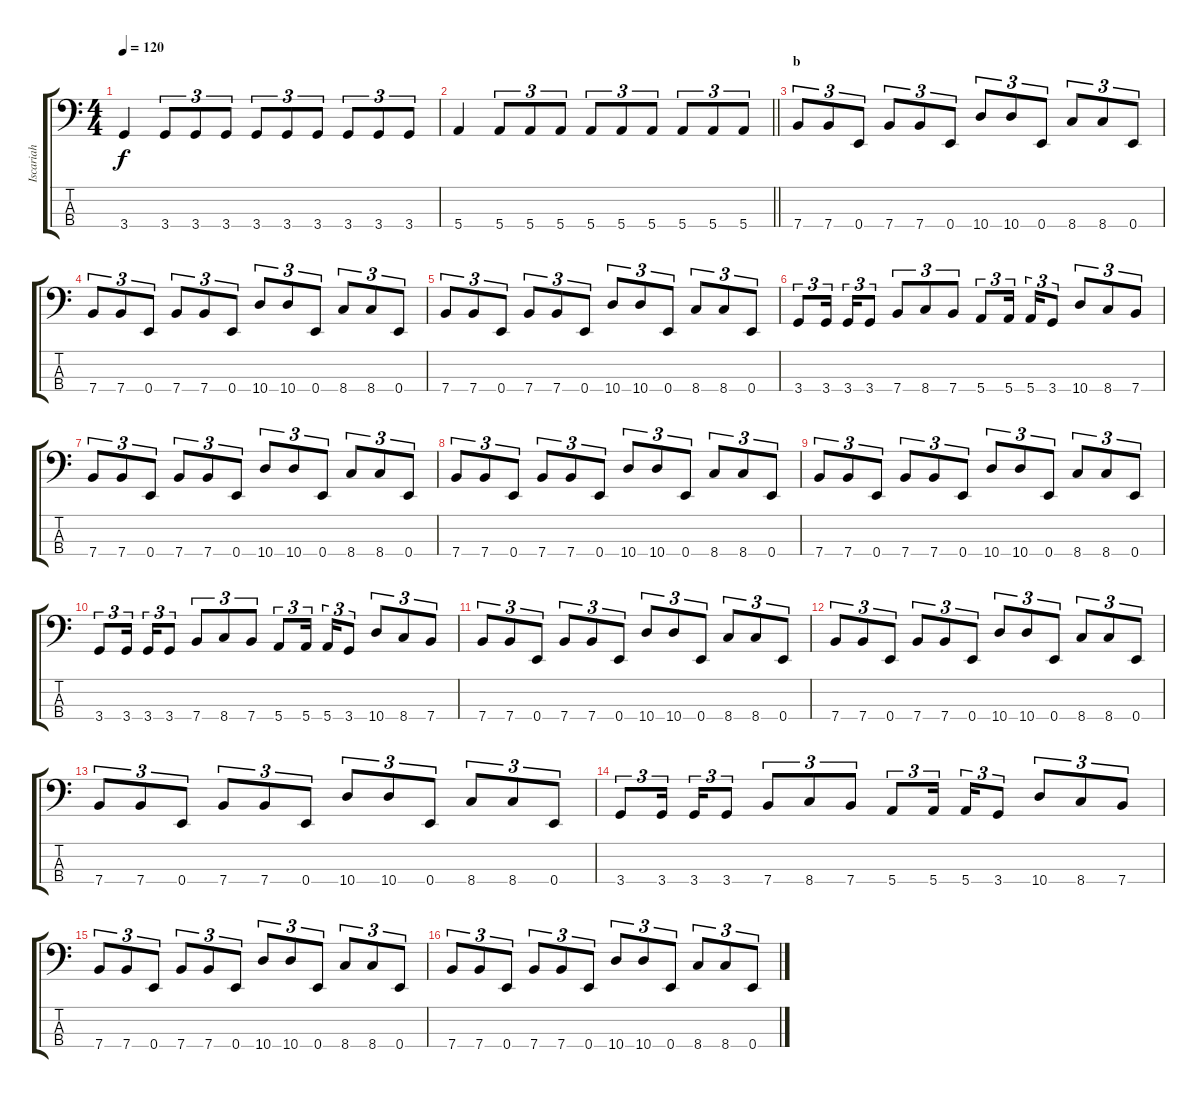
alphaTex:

\track ("Iscariah" "Iscariah") {instrument electricbassfinger}
\staff {score tabs}
\tuning (G2 D2 A1 E1) {hide}
\ts (4 4)
\tempo 120
\clef f4
\ks c
3.4.4{dy f} 3.4.8{tu (3 2)} 3.4.8{tu (3 2)} 3.4.8{tu (3 2)} 3.4.8{tu (3 2)} 3.4.8{tu (3 2)} 3.4.8{tu (3 2)} 3.4.8{tu (3 2)} 3.4.8{tu (3 2)} 3.4.8{tu (3 2)} |
\barLineRight lightlight
5.4.4 5.4.8{tu (3 2)} 5.4.8{tu (3 2)} 5.4.8{tu (3 2)} 5.4.8{tu (3 2)} 5.4.8{tu (3 2)} 5.4.8{tu (3 2)} 5.4.8{tu (3 2)} 5.4.8{tu (3 2)} 5.4.8{tu (3 2)} |
\section ("" "b")
7.4.8{tu (3 2)} 7.4.8{tu (3 2)} 0.4.8{tu (3 2)} 7.4.8{tu (3 2)} 7.4.8{tu (3 2)} 0.4.8{tu (3 2)} 10.4.8{tu (3 2)} 10.4.8{tu (3 2)} 0.4.8{tu (3 2)} 8.4.8{tu (3 2)} 8.4.8{tu (3 2)} 0.4.8{tu (3 2)} |
7.4.8{tu (3 2)} 7.4.8{tu (3 2)} 0.4.8{tu (3 2)} 7.4.8{tu (3 2)} 7.4.8{tu (3 2)} 0.4.8{tu (3 2)} 10.4.8{tu (3 2)} 10.4.8{tu (3 2)} 0.4.8{tu (3 2)} 8.4.8{tu (3 2)} 8.4.8{tu (3 2)} 0.4.8{tu (3 2)} |
7.4.8{tu (3 2)} 7.4.8{tu (3 2)} 0.4.8{tu (3 2)} 7.4.8{tu (3 2)} 7.4.8{tu (3 2)} 0.4.8{tu (3 2)} 10.4.8{tu (3 2)} 10.4.8{tu (3 2)} 0.4.8{tu (3 2)} 8.4.8{tu (3 2)} 8.4.8{tu (3 2)} 0.4.8{tu (3 2)} |
3.4.8{tu (3 2)} 3.4.16{tu (3 2) beam splitsecondary} 3.4.16{tu (3 2)} 3.4.8{tu (3 2)} 7.4.8{tu (3 2)} 8.4.8{tu (3 2)} 7.4.8{tu (3 2)} 5.4.8{tu (3 2)} 5.4.16{tu (3 2) beam splitsecondary} 5.4.16{tu (3 2)} 3.4.8{tu (3 2)} 10.4.8{tu (3 2)} 8.4.8{tu (3 2)} 7.4.8{tu (3 2)} |
7.4.8{tu (3 2)} 7.4.8{tu (3 2)} 0.4.8{tu (3 2)} 7.4.8{tu (3 2)} 7.4.8{tu (3 2)} 0.4.8{tu (3 2)} 10.4.8{tu (3 2)} 10.4.8{tu (3 2)} 0.4.8{tu (3 2)} 8.4.8{tu (3 2)} 8.4.8{tu (3 2)} 0.4.8{tu (3 2)} |
7.4.8{tu (3 2)} 7.4.8{tu (3 2)} 0.4.8{tu (3 2)} 7.4.8{tu (3 2)} 7.4.8{tu (3 2)} 0.4.8{tu (3 2)} 10.4.8{tu (3 2)} 10.4.8{tu (3 2)} 0.4.8{tu (3 2)} 8.4.8{tu (3 2)} 8.4.8{tu (3 2)} 0.4.8{tu (3 2)} |
7.4.8{tu (3 2)} 7.4.8{tu (3 2)} 0.4.8{tu (3 2)} 7.4.8{tu (3 2)} 7.4.8{tu (3 2)} 0.4.8{tu (3 2)} 10.4.8{tu (3 2)} 10.4.8{tu (3 2)} 0.4.8{tu (3 2)} 8.4.8{tu (3 2)} 8.4.8{tu (3 2)} 0.4.8{tu (3 2)} |
3.4.8{tu (3 2)} 3.4.16{tu (3 2) beam splitsecondary} 3.4.16{tu (3 2)} 3.4.8{tu (3 2)} 7.4.8{tu (3 2)} 8.4.8{tu (3 2)} 7.4.8{tu (3 2)} 5.4.8{tu (3 2)} 5.4.16{tu (3 2) beam splitsecondary} 5.4.16{tu (3 2)} 3.4.8{tu (3 2)} 10.4.8{tu (3 2)} 8.4.8{tu (3 2)} 7.4.8{tu (3 2)} |
7.4.8{tu (3 2)} 7.4.8{tu (3 2)} 0.4.8{tu (3 2)} 7.4.8{tu (3 2)} 7.4.8{tu (3 2)} 0.4.8{tu (3 2)} 10.4.8{tu (3 2)} 10.4.8{tu (3 2)} 0.4.8{tu (3 2)} 8.4.8{tu (3 2)} 8.4.8{tu (3 2)} 0.4.8{tu (3 2)} |
7.4.8{tu (3 2)} 7.4.8{tu (3 2)} 0.4.8{tu (3 2)} 7.4.8{tu (3 2)} 7.4.8{tu (3 2)} 0.4.8{tu (3 2)} 10.4.8{tu (3 2)} 10.4.8{tu (3 2)} 0.4.8{tu (3 2)} 8.4.8{tu (3 2)} 8.4.8{tu (3 2)} 0.4.8{tu (3 2)} |
7.4.8{tu (3 2)} 7.4.8{tu (3 2)} 0.4.8{tu (3 2)} 7.4.8{tu (3 2)} 7.4.8{tu (3 2)} 0.4.8{tu (3 2)} 10.4.8{tu (3 2)} 10.4.8{tu (3 2)} 0.4.8{tu (3 2)} 8.4.8{tu (3 2)} 8.4.8{tu (3 2)} 0.4.8{tu (3 2)} |
3.4.8{tu (3 2)} 3.4.16{tu (3 2) beam splitsecondary} 3.4.16{tu (3 2)} 3.4.8{tu (3 2)} 7.4.8{tu (3 2)} 8.4.8{tu (3 2)} 7.4.8{tu (3 2)} 5.4.8{tu (3 2)} 5.4.16{tu (3 2) beam splitsecondary} 5.4.16{tu (3 2)} 3.4.8{tu (3 2)} 10.4.8{tu (3 2)} 8.4.8{tu (3 2)} 7.4.8{tu (3 2)} |
7.4.8{tu (3 2)} 7.4.8{tu (3 2)} 0.4.8{tu (3 2)} 7.4.8{tu (3 2)} 7.4.8{tu (3 2)} 0.4.8{tu (3 2)} 10.4.8{tu (3 2)} 10.4.8{tu (3 2)} 0.4.8{tu (3 2)} 8.4.8{tu (3 2)} 8.4.8{tu (3 2)} 0.4.8{tu (3 2)} |
7.4.8{tu (3 2)} 7.4.8{tu (3 2)} 0.4.8{tu (3 2)} 7.4.8{tu (3 2)} 7.4.8{tu (3 2)} 0.4.8{tu (3 2)} 10.4.8{tu (3 2)} 10.4.8{tu (3 2)} 0.4.8{tu (3 2)} 8.4.8{tu (3 2)} 8.4.8{tu (3 2)} 0.4.8{tu (3 2)}
